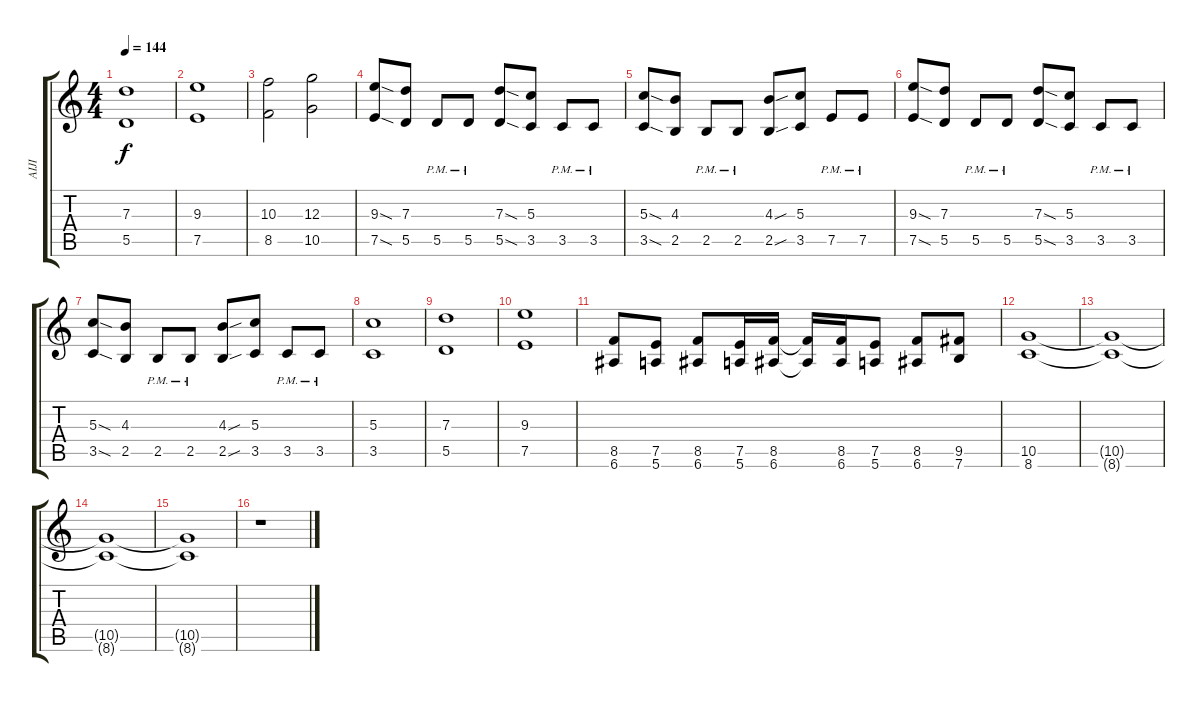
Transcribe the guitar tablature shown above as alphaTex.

\track ("AIJI" "AIJI") {instrument distortionguitar}
\staff {score tabs}
\tuning (E4 B3 G3 D3 A2 E2) {hide}
\ts (4 4)
\tempo 144
\clef g2
\ks c
(7.3 5.5).1{dy f} |
(9.3 7.5).1 |
(10.3 8.5).2 (12.3 10.5).2 |
(9.3{sod} 7.5{sod}).8 (7.3 5.5).8 5.5{pm}.8 5.5{pm}.8 (7.3{sod} 5.5{sod}).8 (5.3 3.5).8 3.5{pm}.8 3.5{pm}.8 |
(5.3{sod} 3.5{sod}).8 (4.3 2.5).8 2.5{pm}.8 2.5{pm}.8 (4.3{sou} 2.5{sou}).8 (5.3 3.5).8 7.5{pm}.8 7.5{pm}.8 |
(9.3{sod} 7.5{sod}).8 (7.3 5.5).8 5.5{pm}.8 5.5{pm}.8 (7.3{sod} 5.5{sod}).8 (5.3 3.5).8 3.5{pm}.8 3.5{pm}.8 |
(5.3{sod} 3.5{sod}).8 (4.3 2.5).8 2.5{pm}.8 2.5{pm}.8 (4.3{sou} 2.5{sou}).8 (5.3 3.5).8 3.5{pm}.8 3.5{pm}.8 |
(5.3 3.5).1 |
(7.3 5.5).1 |
(9.3 7.5).1 |
(8.5 6.6).8 (7.5 5.6).8 (8.5 6.6).8 (7.5 5.6).16 (8.5 6.6).16 (8.5{t} 6.6{t}).16 (8.5 6.6).16 (7.5 5.6).8 (8.5 6.6).8 (9.5 7.6).8 |
(10.5 8.6).1 |
(10.5{t} 8.6{t}).1 |
(10.5{t} 8.6{t}).1 |
(10.5{t} 8.6{t}).1 |
r.1
